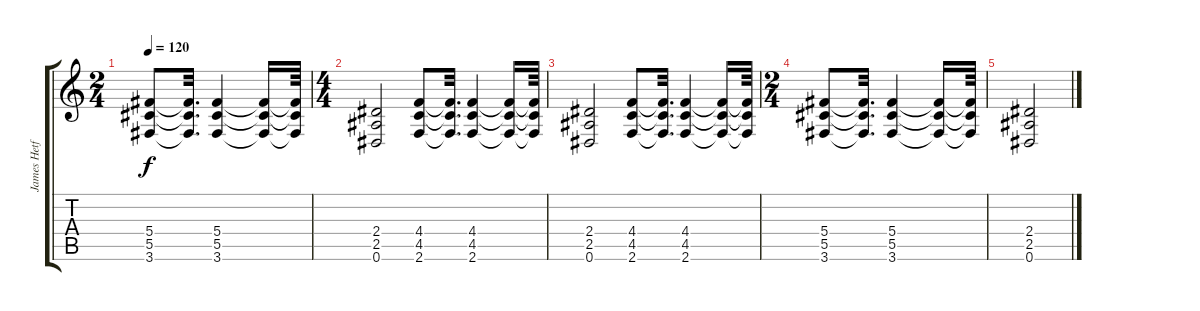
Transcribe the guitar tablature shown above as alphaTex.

\track ("James Hetfield" "James Hetf") {mute instrument distortionguitar}
\staff {score tabs}
\tuning (Eb4 Bb3 Gb3 Db3 Ab2 Eb2) {hide}
\ts (2 4)
\tempo 120
\clef g2
\ks c
(5.4 5.5 3.6).8{dy f} (5.4{t} 5.5{t} 3.6{t}).32{d} (5.4 5.5 3.6).4 (5.4{t} 5.5{t} 3.6{t}).16 (5.4{t} 5.5{t} 3.6{t}).64 |
\ts (4 4)
(2.4 2.5 0.6).2 (4.4 4.5 2.6).8 (4.4{t} 4.5{t} 2.6{t}).32{d} (4.4 4.5 2.6).4 (4.4{t} 4.5{t} 2.6{t}).16 (4.4{t} 4.5{t} 2.6{t}).64 |
(2.4 2.5 0.6).2 (4.4 4.5 2.6).8 (4.4{t} 4.5{t} 2.6{t}).32{d} (4.4 4.5 2.6).4 (4.4{t} 4.5{t} 2.6{t}).16 (4.4{t} 4.5{t} 2.6{t}).64 |
\ts (2 4)
(5.4 5.5 3.6).8 (5.4{t} 5.5{t} 3.6{t}).32{d} (5.4 5.5 3.6).4 (5.4{t} 5.5{t} 3.6{t}).16 (5.4{t} 5.5{t} 3.6{t}).64 |
(2.4 2.5 0.6).2
